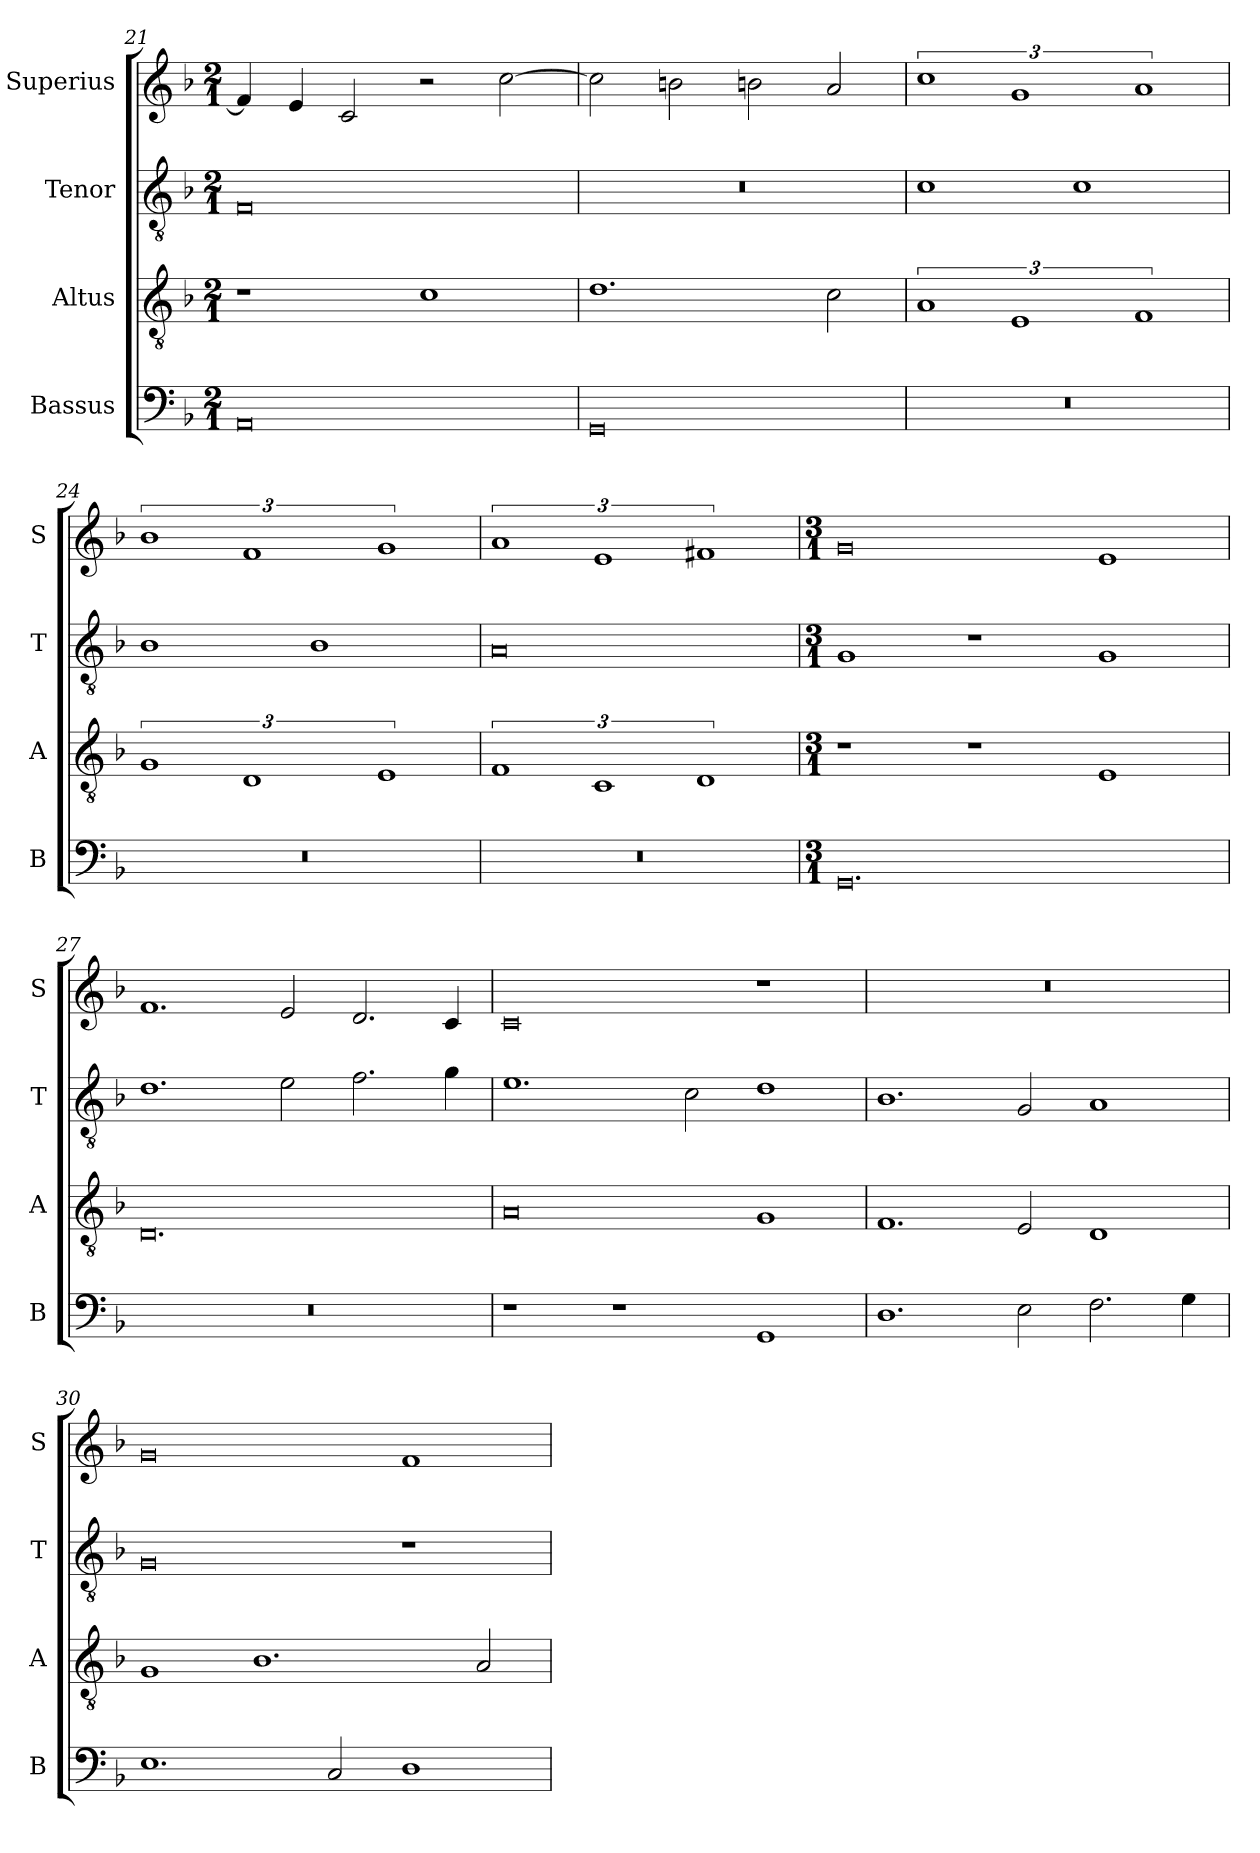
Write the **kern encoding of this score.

**kern	**kern	**kern	**kern
*part4	*part3	*part2	*part1
*staff4	*staff3	*staff2	*staff1
*I"Bassus	*I"Altus	*I"Tenor	*I"Superius
*I'B	*I'A	*I'T	*I'S
*clefF4	*clefGv2	*clefGv2	*clefG2
*k[b-]	*k[b-]	*k[b-]	*k[b-]
*M2/1	*M2/1	*M2/1	*M2/1
=21	=21	=21	=21
0AA	1r	0F	4f/]
.	.	.	4e/
.	.	.	2c/
.	1c	.	2r
.	.	.	[2cc\
=22	=22	=22	=22
0GG	1.d	0r	2cc\]
.	.	.	2bn\
.	.	.	2bn\
.	2c\	.	2a/
=23	=23	=23	=23
0r	3%2A	1c	3%2cc
.	3%2E	.	3%2g
.	.	1c	.
.	3%2F	.	3%2a
=24	=24	=24	=24
0r	3%2G	1B-	3%2b-
.	3%2D	.	3%2f
.	.	1B-	.
.	3%2E	.	3%2g
=25	=25	=25	=25
0r	3%2F	0A	3%2a
.	3%2C	.	3%2e
.	3%2D	.	3%2f#X
=26	=26	=26	=26
*M3/1	*M3/1	*M3/1	*M3/1
0.GG	1r	1G	0g
.	1r	1r	.
.	1E	1G	1e
=27	=27	=27	=27
0.r	0.D	1.d	1.f
.	.	2e\	2e/
.	.	2.f\	2.d/
.	.	4g\	4c/
=28	=28	=28	=28
1r	0A	1.e	0c
1r	.	.	.
.	.	2c\	.
1GG	1G	1d	1r
=29	=29	=29	=29
1.D	1.F	1.B-	0.r
2E\	2E/	2G/	.
2.F\	1D	1A	.
4G\	.	.	.
=30	=30	=30	=30
1.E	1G	0G	0g
.	1.B-	.	.
2C/	.	.	.
1D	.	1r	1f
.	2A/	.	.
=	=	=	=
*-	*-	*-	*-
